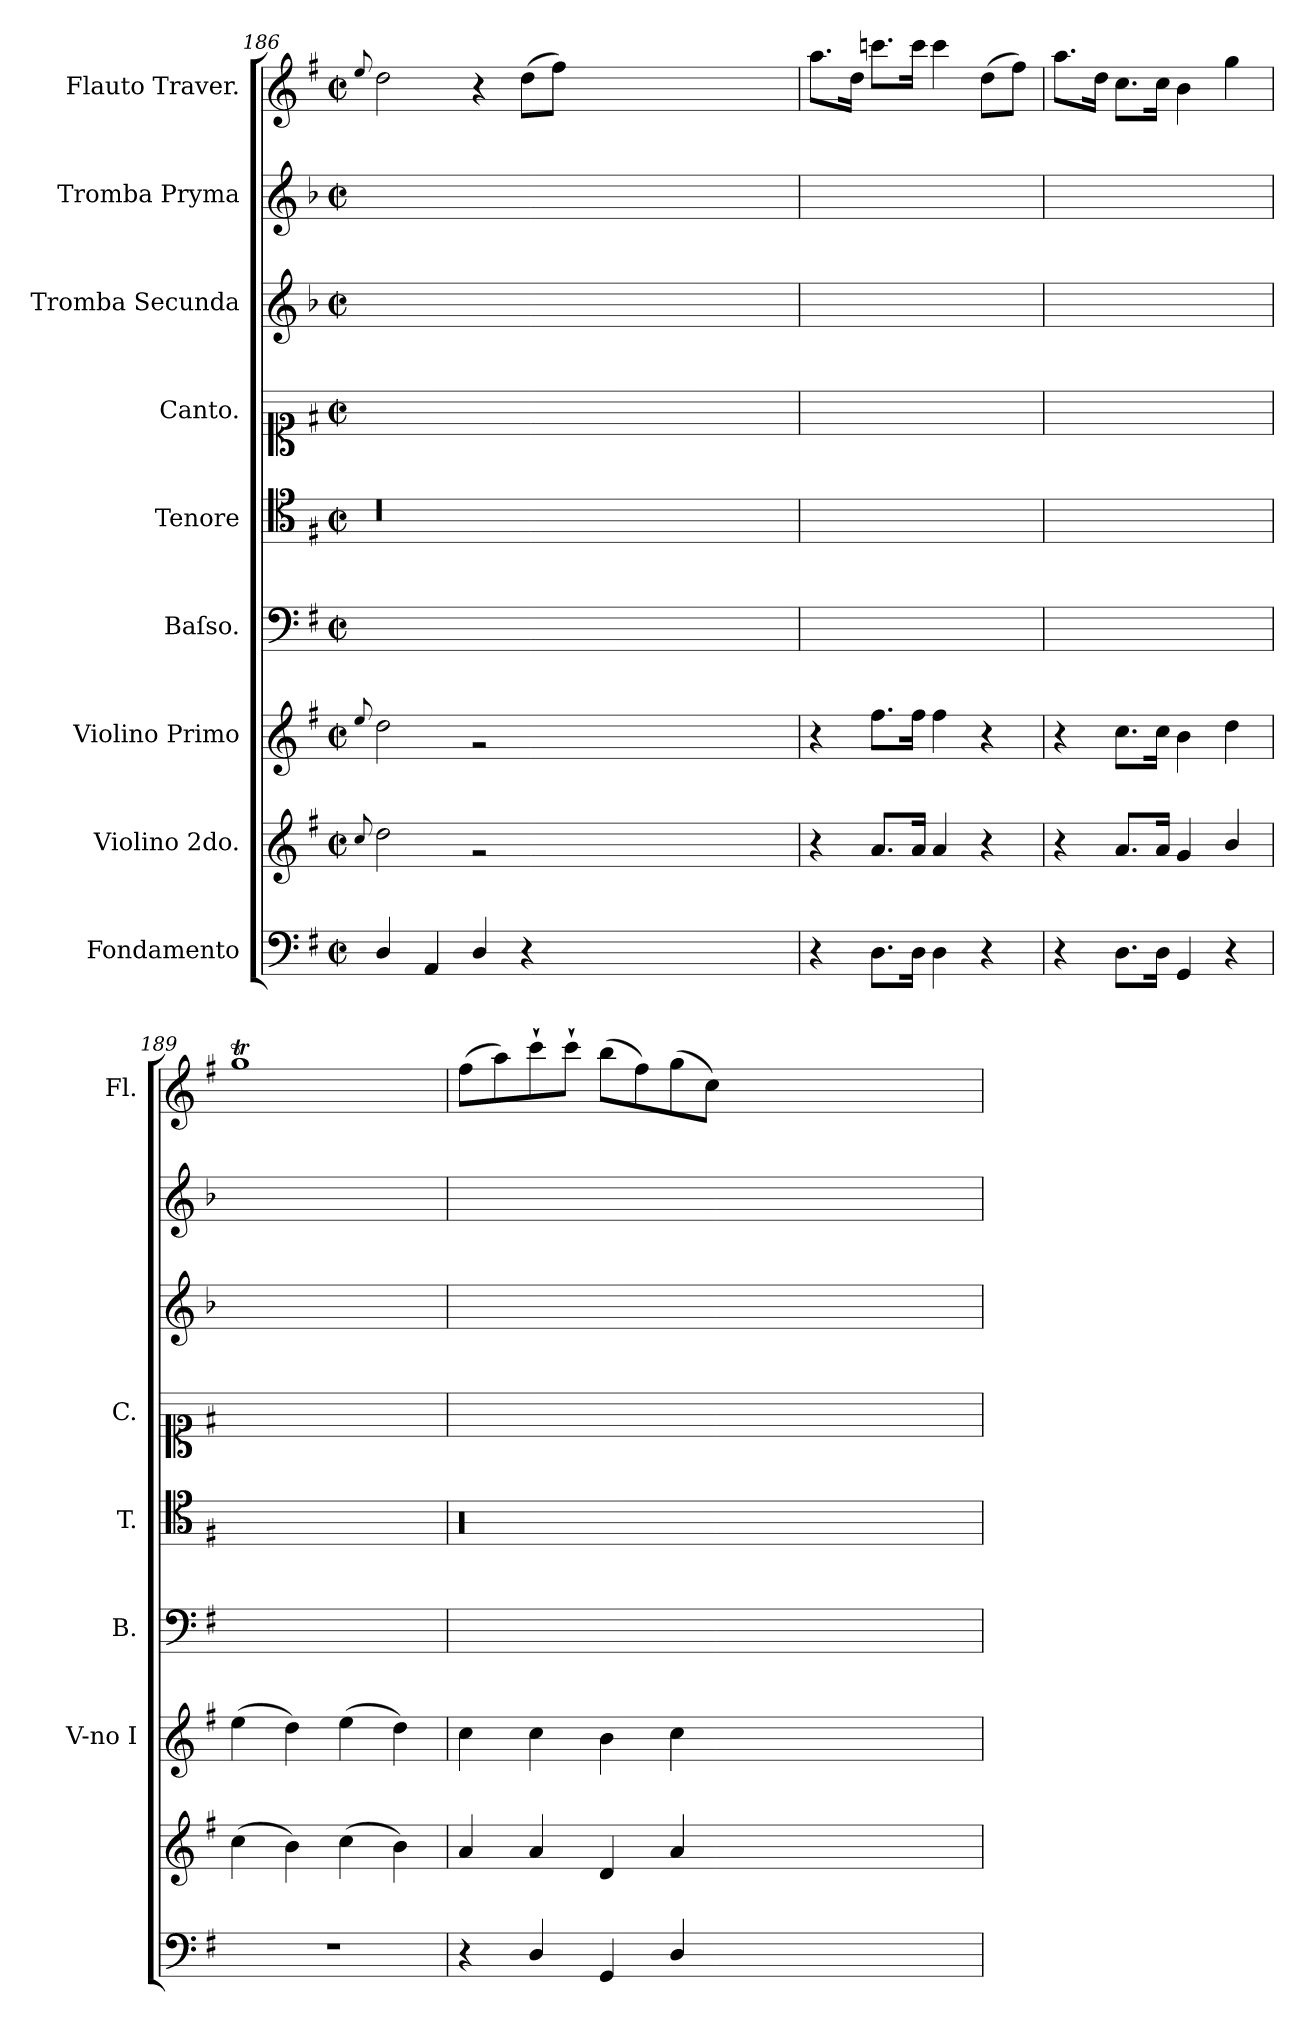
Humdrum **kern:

**kern	**kern	**kern	**kern	**kern	**kern	**kern	**kern	**kern
*part9	*part8	*part7	*part6	*part5	*part4	*part3	*part2	*part1
*staff9	*staff8	*staff7	*staff6	*staff5	*staff4	*staff3	*staff2	*staff1
*I"Fondamento	*I"Violino 2do.	*I"Violino Primo	*I"Baſso.	*I"Tenore	*I"Canto.	*I"Tromba Secunda	*I"Tromba Pryma	*I"Flauto Traver.
*	*	*I'V-no I	*I'B.	*I'T.	*I'C.	*	*	*I'Fl.
*clefF4	*clefG2	*clefG2	*clefF4	*clefC4	*clefC1	*clefG2	*clefG2	*clefG2
*	*	*	*	*	*	*ITrd-1c-2	*ITrd-1c-2	*
*k[f#]	*k[f#]	*k[f#]	*k[f#]	*k[f#]	*k[f#]	*k[f#]	*k[f#]	*k[f#]
*M2/2	*M2/2	*M2/2	*M2/2	*M2/2	*M2/2	*M2/2	*M2/2	*M2/2
*met(c|)	*met(c|)	*met(c|)	*met(c|)	*met(c|)	*met(c|)	*met(c|)	*met(c|)	*met(c|)
=186	=186	=186	=186	=186	=186	=186	=186	=186
.	8qqcc/	8qqee/	.	.	.	.	.	8qqee/
4D/	2dd\	2dd\	1ryy	00rc	1ryy	1ryy	1ryy	2dd\
4AA/	.	.	.	.	.	.	.	.
4D/	2rg	2rg	.	.	.	.	.	4r
4r	.	.	.	.	.	.	.	(>8dd\L
.	.	.	.	.	.	.	.	8ff#\J)
0.ryy	0.ryy	0.ryy	0.ryy	.	0.ryy	0.ryy	0.ryy	0.ryy
=187	=187	=187	=187	=187	=187	=187	=187	=187
4r	4r	4r	1ryy	1ryy	1ryy	1ryy	1ryy	8.aa\L
.	.	.	.	.	.	.	.	16dd\Jk
8.D\L	8.a/L	8.ff#\L	.	.	.	.	.	8.cccn\L
16D\Jk	16a/Jk	16ff#\Jk	.	.	.	.	.	16ccc\Jk
4D\	4a/	4ff#\	.	.	.	.	.	4ccc\
4r	4r	4r	.	.	.	.	.	(>8dd\L
.	.	.	.	.	.	.	.	8ff#\J)
=188	=188	=188	=188	=188	=188	=188	=188	=188
4r	4r	4r	1ryy	1ryy	1ryy	1ryy	1ryy	8.aa\L
.	.	.	.	.	.	.	.	16dd\Jk
8.D\L	8.a/L	8.cc\L	.	.	.	.	.	8.cc\L
16D\Jk	16a/Jk	16cc\Jk	.	.	.	.	.	16cc\Jk
4GG/	4g/	4b\	.	.	.	.	.	4b\
4r	4b/	4dd\	.	.	.	.	.	4gg\
=189	=189	=189	=189	=189	=189	=189	=189	=189
1r	(>4cc\	(>4ee\	1ryy	1ryy	1ryy	1ryy	1ryy	1ggT
.	4b\)	4dd\)	.	.	.	.	.	.
.	(>4cc\	(>4ee\	.	.	.	.	.	.
.	4b\)	4dd\)	.	.	.	.	.	.
=190	=190	=190	=190	=190	=190	=190	=190	=190
4r	4a/	4cc\	1ryy	00r	1ryy	1ryy	1ryy	(>8ff#\L
.	.	.	.	.	.	.	.	8aa\)
4D/	4a/	4cc\	.	.	.	.	.	8ccc`>\
.	.	.	.	.	.	.	.	8ccc`>\J
4GG/	4d/	4b\	.	.	.	.	.	(>8bb\L
.	.	.	.	.	.	.	.	8ff#\)
4D/	4a/	4cc\	.	.	.	.	.	(>8gg\
.	.	.	.	.	.	.	.	8cc\J)
0.ryy	0.ryy	0.ryy	0.ryy	.	0.ryy	0.ryy	0.ryy	0.ryy
=	=	=	=	=	=	=	=	=
*-	*-	*-	*-	*-	*-	*-	*-	*-
